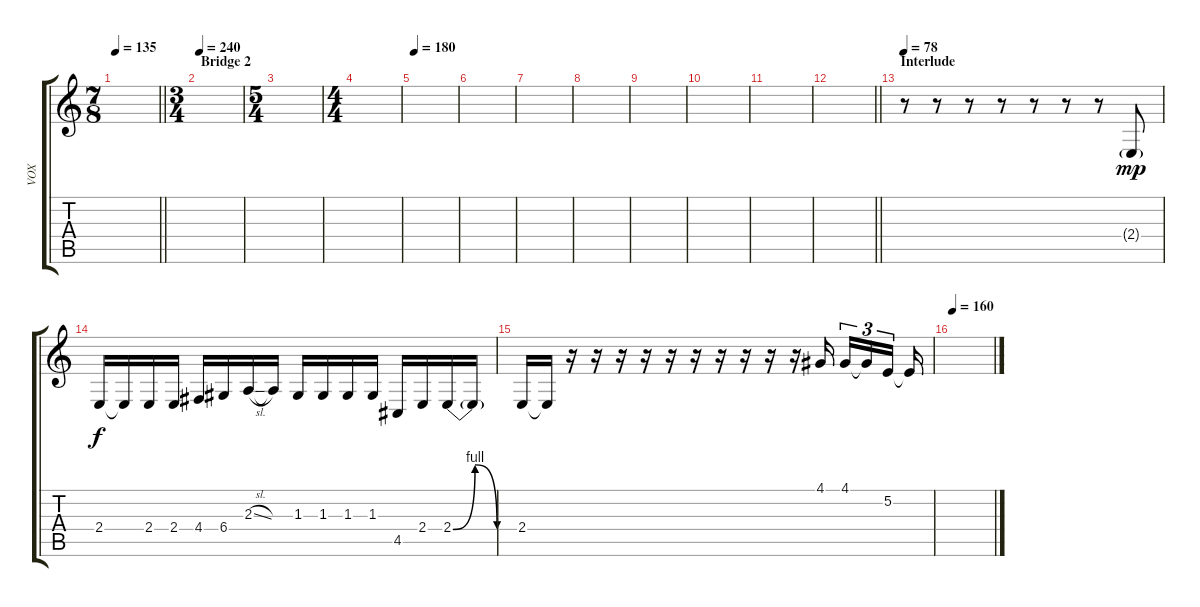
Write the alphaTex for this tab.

\track ("VOX" "VOX") {instrument tenorsax}
\staff {score tabs}
\tuning (E4 B3 G3 D3 A2 E2) {hide}
\ts (7 8)
\tempo 135
\clef g2
\barLineRight lightlight
\ks c
|
\ts (3 4)
\section ("" "Bridge 2")
\tempo 240
|
\ts (5 4)
|
\ts (4 4)
|
\tempo 180
|
|
|
|
|
|
|
\barLineRight lightlight
|
\section ("" "Interlude")
\tempo 78
r.8 r.8 r.8 r.8 r.8 r.8 r.8 2.4{g}.8{dy mp} |
2.4.16{dy f} 2.4{t}.16 2.4.16 2.4.16 4.4.16 6.4.16 2.3{sl}.16 2.3{t}.16 1.3.16 1.3.16 1.3.16 1.3.16 4.5.16 2.4.16 2.4{be (bendrelease 0 0 15 4 45 4 60 0)}.16 2.4{t}.16 |
2.4.16 2.4{t}.16 r.16 r.16 r.16 r.16 r.16 r.16 r.16 r.16 r.16 r.16 4.1.16{beam splitsecondary} 4.1.16{tu (3 2)} 4.1{t}.16{tu (3 2)} 5.2.16{tu (3 2) beam splitsecondary} 5.2{t}.16 |
\tempo 160
